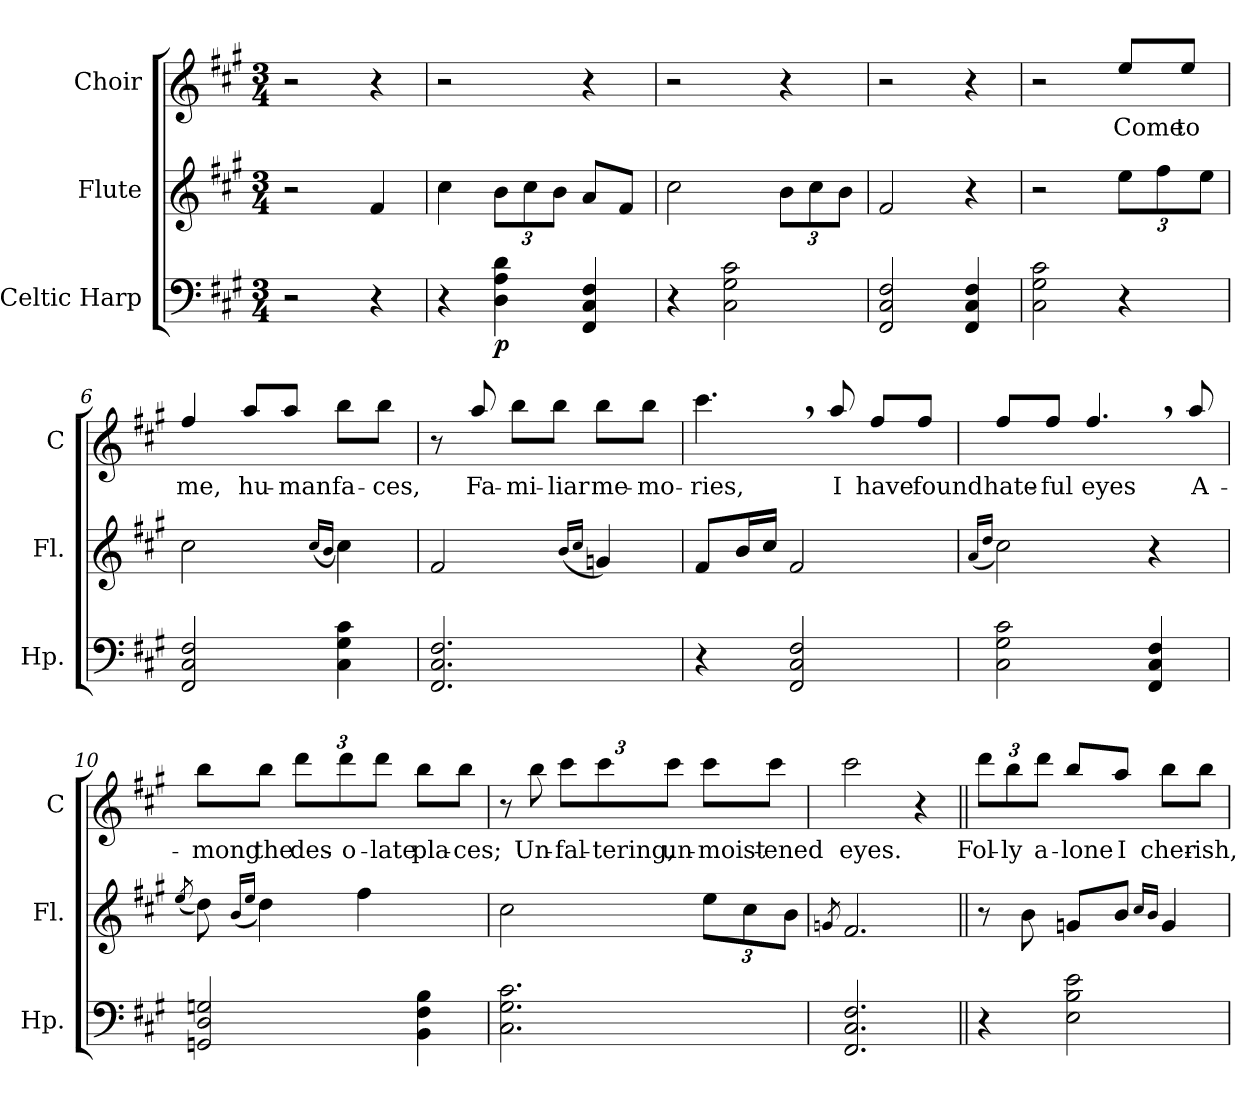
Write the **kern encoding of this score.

**kern	**dynam	**kern	**kern	**text
*part3	*part3	*part2	*part1	*part1
*staff3	*staff3	*staff2	*staff1	*staff1
*I"Celtic Harp	*	*I"Flute	*I"Choir	*
*I'Hp.	*	*I'Fl.	*I'C	*
*clefF4	*	*clefG2	*clefG2	*
*	*	*	*ITrd7c12	*
*k[f#c#g#]	*	*k[f#c#g#]	*k[f#c#g#]	*
*f#:	*	*f#:	*f#:	*
*M3/4	*	*M3/4	*M3/4	*
=1	=1	=1	=1	=1
2r	.	2r	2r	.
4r	.	4f#/	4r	.
=2	=2	=2	=2	=2
4r	.	4cc#\	2r	.
!	!LO:DY:b	!	!	!
4D\ 4A\ 4d\	p	12b\L	.	.
.	.	12cc#\	.	.
.	.	12b\J	.	.
4FF#/ 4C#/ 4F#/	.	8a/L	4r	.
.	.	8f#/J	.	.
=3	=3	=3	=3	=3
4r	.	2cc#\	2r	.
2C#\ 2G#\ 2c#\	.	.	.	.
.	.	12b\L	4r	.
.	.	12cc#\	.	.
.	.	12b\J	.	.
=4	=4	=4	=4	=4
2FF#/ 2C#/ 2F#/	.	2f#/	2r	.
4FF#/ 4C#/ 4F#/	.	4r	4r	.
=5	=5	=5	=5	=5
2C#\ 2G#\ 2c#\	.	2r	2r	.
!	!	!	!	!LO:LY:b
4r	.	12ee\L	8e/L	Come
.	.	12ff#\	.	.
!	!	!	!	!LO:LY:b
.	.	.	8e/J	to
.	.	12ee\J	.	.
!!LO:LB:g=z
=6	=6	=6	=6	=6
!	!	!	!	!LO:LY:b
2FF#/ 2C#/ 2F#/	.	2cc#\	4f#/	me,
!	!	!	!	!LO:LY:b
.	.	.	8a/L	hu-
!	!	!	!	!LO:LY:b
.	.	.	8a/J	-man
.	.	(<16qcc#/LL	.	.
.	.	16qb/JJ	.	.
!	!	!	!	!LO:LY:b
4C#\ 4G#\ 4c#\	.	4cc#\)	8b\L	fa-
!	!	!	!	!LO:LY:b
.	.	.	8b\J	-ces,
=7	=7	=7	=7	=7
2.FF#/ 2.C#/ 2.F#/	.	2f#/	8r	.
!	!	!	!	!LO:LY:b
.	.	.	8a/	Fa-
!	!	!	!	!LO:LY:b
.	.	.	8b\L	-mi-
!	!	!	!	!LO:LY:b
.	.	.	8b\J	-liar
.	.	(<16qb/LL	.	.
.	.	16qcc#/JJ	.	.
!	!	!	!	!LO:LY:b
.	.	4gn/)	8b\L	me-
!	!	!	!	!LO:LY:b
.	.	.	8b\J	-mo-
=8	=8	=8	=8	=8
!	!	!	!	!LO:LY:b
4r	.	8f#/L	4.cc#,>\	-ries,
.	.	16b/L	.	.
.	.	16cc#/JJ	.	.
2FF#/ 2C#/ 2F#/	.	2f#/	.	.
!	!	!	!	!LO:LY:b
.	.	.	8a/	I
!	!	!	!	!LO:LY:b
.	.	.	8f#/L	have
!	!	!	!	!LO:LY:b
.	.	.	8f#/J	found
!!LO:LB:g=z
=9	=9	=9	=9	=9
.	.	(<16qa/LL	.	.
.	.	16qdd/JJ	.	.
!	!	!	!	!LO:LY:b
2C#\ 2G#\ 2c#\	.	2cc#\)	8f#/L	hate-
!	!	!	!	!LO:LY:b
.	.	.	8f#/J	-ful
!	!	!	!	!LO:LY:b
.	.	.	4.f#,>/	eyes
4FF#/ 4C#/ 4F#/	.	4r	.	.
!	!	!	!	!LO:LY:b
.	.	.	8a/	A-
=10	=10	=10	=10	=10
.	.	(<8qee/	.	.
!	!	!	!	!LO:LY:b
2GGn/ 2D/ 2Gn/	.	8dd\)	8b\L	-mong
.	.	(<16qb/LL	.	.
.	.	16qee/JJ	.	.
!	!	!	!	!LO:LY:b
.	.	4dd\)	8b\J	the
!	!	!	!	!LO:LY:b
.	.	.	12dd\L	des-
!	!	!	!	!LO:LY:b
.	.	.	12dd\	-o-
.	.	4ff#\	.	.
!	!	!	!	!LO:LY:b
.	.	.	12dd\J	-late
!	!	!	!	!LO:LY:b
4BB\ 4F#\ 4B\	.	.	8b\L	pla-
!	!	!	!	!LO:LY:b
.	.	8ryy	8b\J	-ces;
!!LO:PB:g=z
=11	=11	=11	=11	=11
2.C#\ 2.G#\ 2.c#\	.	2cc#\	8r	.
!	!	!	!	!LO:LY:b
.	.	.	8b\	Un-
!	!	!	!	!LO:LY:b
.	.	.	12cc#\L	-fal-
!	!	!	!	!LO:LY:b
.	.	.	12cc#\	-tering,
!	!	!	!	!LO:LY:b
.	.	.	12cc#\J	un-
!	!	!	!	!LO:LY:b
.	.	12ee\L	8cc#\L	-moist-
.	.	12cc#\	.	.
!	!	!	!	!LO:LY:b
.	.	.	8cc#\J	-ened
.	.	12b\J	.	.
=12	=12	=12	=12	=12
.	.	8qgn/	.	.
!	!	!	!	!LO:LY:b
2.FF#/ 2.C#/ 2.F#/	.	2.f#/	2cc#\	eyes.
.	.	.	4r	.
=13||	=13||	=13||	=13||	=13||
!	!	!	!	!LO:LY:b
4r	.	8r	12dd\L	Fol-
!	!	!	!	!LO:LY:b
.	.	.	12b\	-ly
.	.	8b\	.	.
!	!	!	!	!LO:LY:b
.	.	.	12dd\J	a-
!	!	!	!	!LO:LY:b
2E\ 2B\ 2e\	.	8gn/L	8b/L	-lone
!	!	!	!	!LO:LY:b
.	.	8b/J	8a/J	I
.	.	16qcc#/LL	.	.
.	.	16qb/JJ	.	.
!	!	!	!	!LO:LY:b
.	.	4g/	8b\L	cher-
!	!	!	!	!LO:LY:b
.	.	.	8b\J	-ish,
=	=	=	=	=
*-	*-	*-	*-	*-
